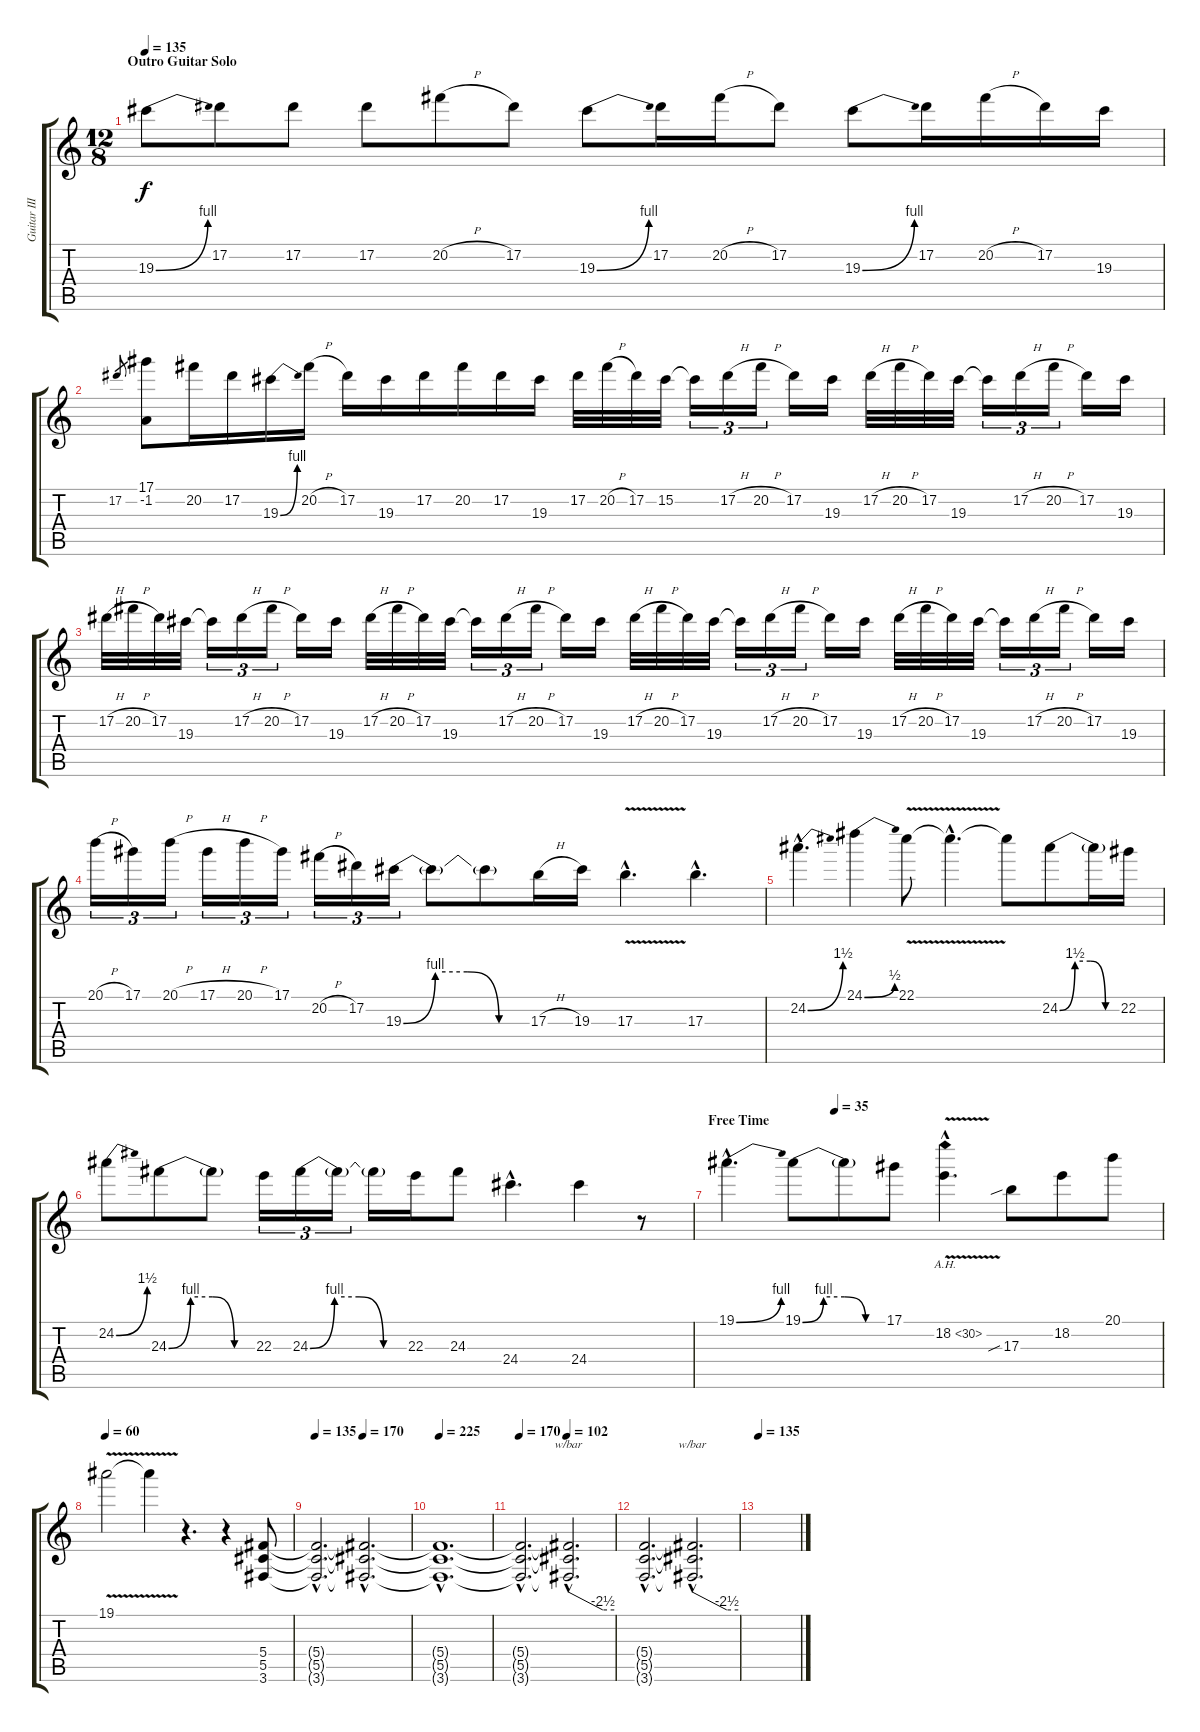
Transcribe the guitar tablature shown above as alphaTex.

\track ("Guitar III - Chris Risola" "Guitar III") {instrument overdrivenguitar}
\staff {score tabs}
\tuning (Eb4 Bb3 Gb3 Db3 Ab2 Eb2) {hide}
\ts (12 8)
\section ("" "Outro Guitar Solo")
\tempo 135
\clef g2
\ks c
19.3{be (bend 0 0 60 4)}.8{dy f} 17.2.8 17.2.8 17.2.8 20.2{h}.8 17.2.8 19.3{be (bend 0 0 60 4)}.8 17.2.16 20.2{h}.16 17.2.8 19.3{be (bend 0 0 60 4)}.8 17.2.16 20.2{h}.16 17.2.16 19.3.16 |
17.2.8{gr} (17.1 -1.2).8 20.2.16 17.2.16 19.3{be (bend 0 0 60 4)}.16 20.2{h}.16 17.2.16 19.3.16 17.2.16 20.2.16 17.2.16 19.3.16 17.2.32 20.2{h}.32 17.2.32 15.2.32 15.2{t}.16{tu (3 2)} 17.2{h}.16{tu (3 2)} 20.2{h}.16{tu (3 2)} 17.2.16 19.3.16 17.2{h}.32 20.2{h}.32 17.2.32 19.3.32 19.3{t}.16{tu (3 2)} 17.2{h}.16{tu (3 2)} 20.2{h}.16{tu (3 2)} 17.2.16 19.3.16 |
17.2{h}.32 20.2{h}.32 17.2.32 19.3.32 19.3{t}.16{tu (3 2)} 17.2{h}.16{tu (3 2)} 20.2{h}.16{tu (3 2)} 17.2.16 19.3.16 17.2{h}.32 20.2{h}.32 17.2.32 19.3.32 19.3{t}.16{tu (3 2)} 17.2{h}.16{tu (3 2)} 20.2{h}.16{tu (3 2)} 17.2.16 19.3.16 17.2{h}.32 20.2{h}.32 17.2.32 19.3.32 19.3{t}.16{tu (3 2)} 17.2{h}.16{tu (3 2)} 20.2{h}.16{tu (3 2)} 17.2.16 19.3.16 17.2{h}.32 20.2{h}.32 17.2.32 19.3.32 19.3{t}.16{tu (3 2)} 17.2{h}.16{tu (3 2)} 20.2{h}.16{tu (3 2)} 17.2.16 19.3.16 |
20.1{h}.16{tu (3 2)} 17.1.16{tu (3 2)} 20.1{h}.16{tu (3 2)} 17.1{h}.16{tu (3 2)} 20.1{h}.16{tu (3 2)} 17.1.16{tu (3 2)} 20.2{h}.16{tu (3 2)} 17.2.16{tu (3 2)} 19.3{be (custom 0 0 15 4 30 4 45 0 60 0)}.16{tu (3 2)} 19.3{t}.8 19.3{t}.8 17.3{h}.16 19.3.16 17.3{v hac}.4{d} 17.3{hac}.4{d} |
24.2{be (bend 0 0 60 6) hac}.4{d} 24.1{be (bend 0 0 60 2)}.4 22.1{v}.8 22.1{hac t}.4{d} 22.1{t}.8 24.2{be (custom 0 0 15 6 30 6 45 0 60 0)}.8 24.2{t}.16 22.2.16 |
24.2{be (bend 0 0 60 6)}.8 24.3{be (custom 0 0 15 4 30 4 45 0 60 0)}.8 24.3{t}.8 22.3.16{tu (3 2)} 24.3{be (custom 0 0 15 4 30 4 45 0 60 0)}.16{tu (3 2)} 24.3{t}.16{tu (3 2)} 24.3{t}.16 22.3.16 24.3.8 24.4{hac}.4{d} 24.4.4 r.8 |
\section ("" "Free Time")
\tempo (35 0.25)
19.1{be (bend 0 0 60 4) hac}.4{d} 19.1{be (custom 0 0 15 4 30 4 45 0 60 0)}.8 19.1{t}.8 17.1.8 18.2{ah 12 v hac}.4{d} 17.3{sib}.8 18.2.8 20.1.8 |
\tempo 60
19.1{v}.2 19.1{t}.4 r.4{d} r.4 (5.4 5.5 3.6).8 |
\tempo 135
\tempo (170 0.5)
(5.4{hac t} 5.5{hac t} 3.6{hac t}).2{d} (5.4{hac t} 5.5{hac t} 3.6{hac t}).2{d} |
\tempo 225
(5.4{hac t} 5.5{hac t} 3.6{hac t}).1{d} |
\tempo 170
\tempo (102 0.5)
(5.4{hac t} 5.5{hac t} 3.6{hac t}).2{d} (5.4{hac t} 5.5{hac t} 3.6{hac t}).2{d tbe (custom default 0 0 45 -10 60 -10)} |
(5.4{hac t} 5.5{hac t} 3.6{hac t}).2{d} (5.4{hac t} 5.5{hac t} 3.6{hac t}).2{d tbe (custom default 0 0 45 -10 60 -10)} |
\tempo 135
